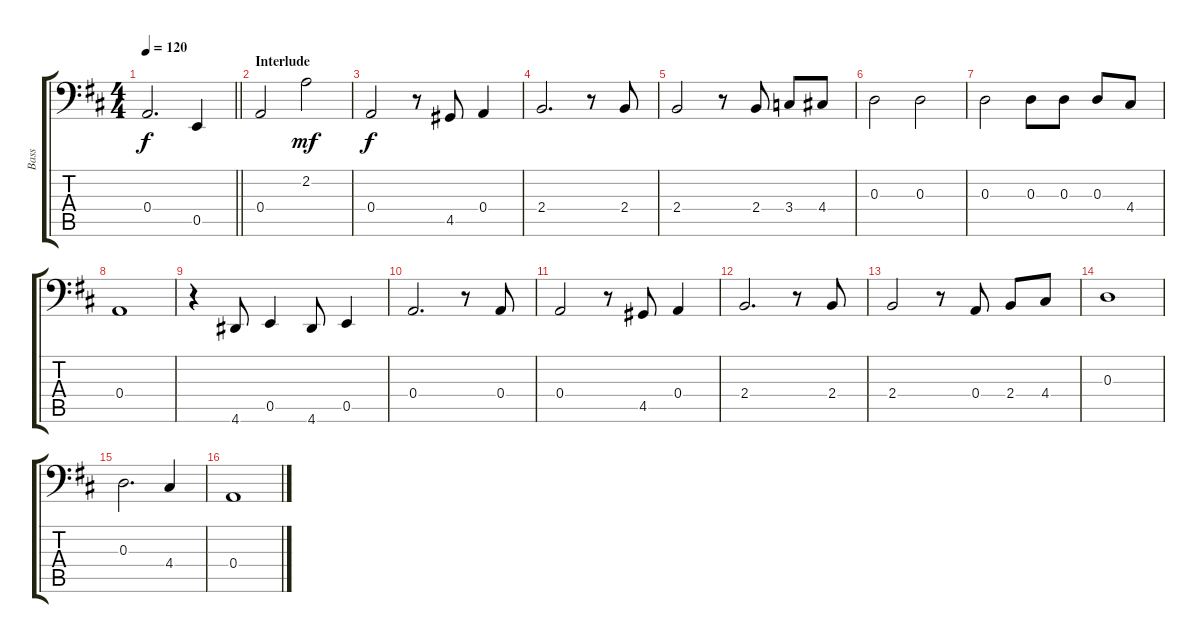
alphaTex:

\track ("Bass" "Bass") {instrument electricbassfinger}
\staff {score tabs}
\tuning (C3 G2 D2 A1 E1 B0) {hide}
\ts (4 4)
\tempo 120
\clef f4
\barLineRight lightlight
\ks d
0.4.2{d dy f} 0.5.4 |
\section ("" "Interlude")
0.4.2 2.2.2{dy mf} |
0.4.2{dy f} r.8 4.5.8 0.4.4 |
2.4.2{d} r.8 2.4.8 |
2.4.2 r.8 2.4.8 3.4.8 4.4.8 |
0.3.2 0.3.2 |
0.3.2 0.3.8 0.3.8 0.3.8 4.4.8 |
0.4.1 |
r.4 4.6.8 0.5.4 4.6.8 0.5.4 |
0.4.2{d} r.8 0.4.8 |
0.4.2 r.8 4.5.8 0.4.4 |
2.4.2{d} r.8 2.4.8 |
2.4.2 r.8 0.4.8 2.4.8 4.4.8 |
0.3.1 |
0.3.2{d} 4.4.4 |
0.4.1
